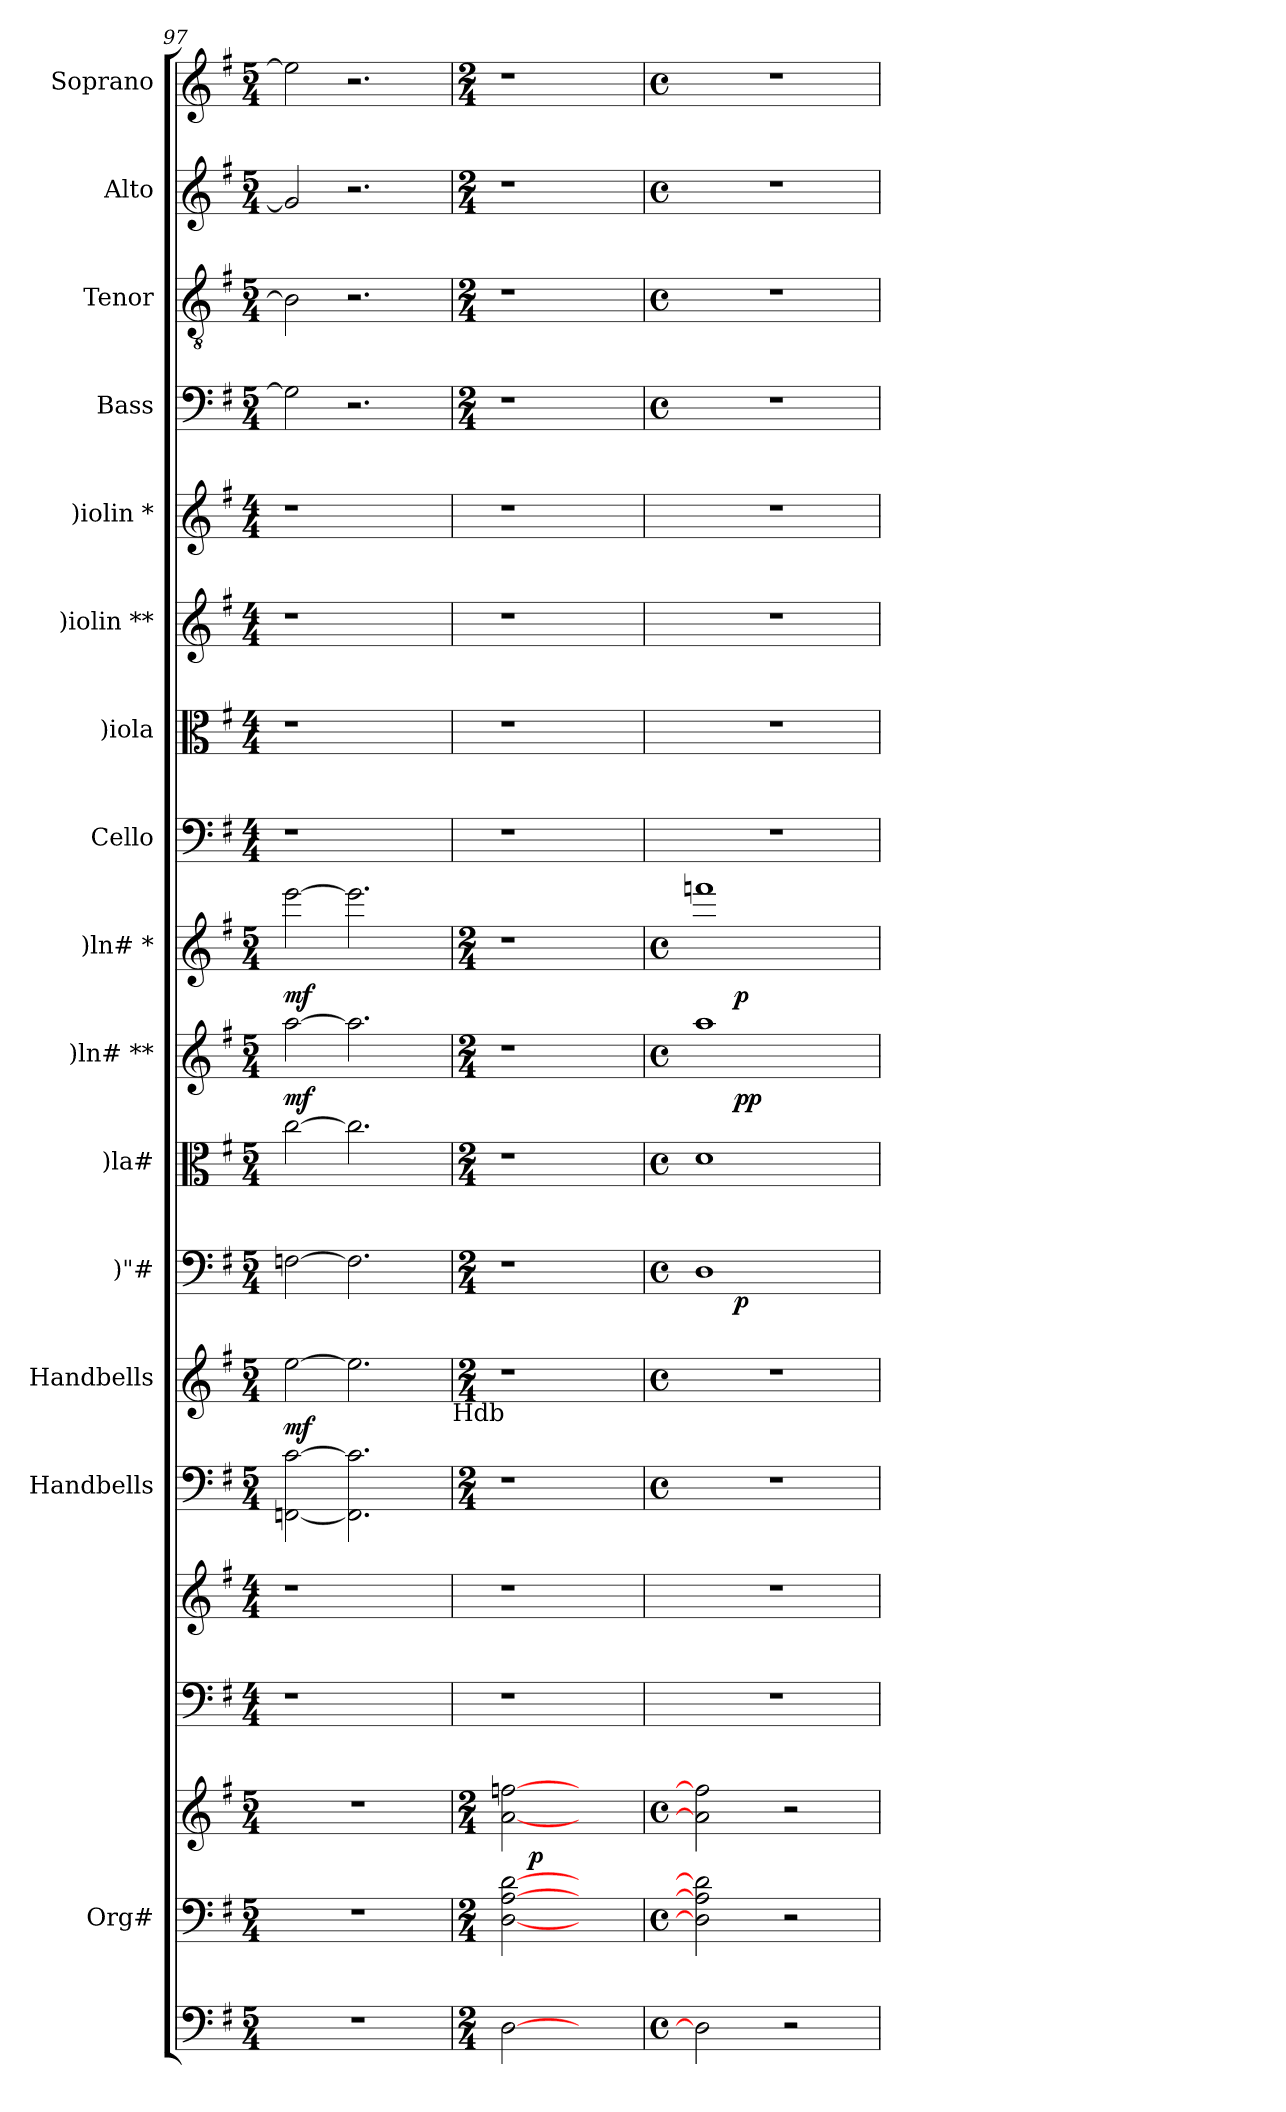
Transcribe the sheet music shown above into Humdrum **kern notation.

**kern	**kern	**kern	**dynam	**kern	**kern	**kern	**dynam	**kern	**kern	**dynam	**kern	**dynam	**kern	**dynam	**kern	**kern	**kern	**kern	**kern	**kern	**text	**kern	**text	**kern	**text	**kern	**text
*part18	*part17	*part17	*part17	*part16	*part15	*part14	*part14	*part13	*part12	*part12	*part11	*part11	*part10	*part10	*part9	*part8	*part7	*part6	*part5	*part4	*part4	*part3	*part3	*part2	*part2	*part1	*part1
*staff19	*staff18	*staff17	*staff17/18	*staff16	*staff15	*staff14	*staff14	*staff13	*staff12	*staff12	*staff11	*staff11	*staff10	*staff10	*staff9	*staff8	*staff7	*staff6	*staff5	*staff4	*staff4	*staff3	*staff3	*staff2	*staff2	*staff1	*staff1
*	*I"Org#	*	*	*	*	*I"Handbells	*	*I"Handbells	*I")"#	*	*I")la#	*	*I")ln# **	*	*I")ln# *	*I"Cello	*I")iola	*I")iolin **	*I")iolin *	*I"Bass	*	*I"Tenor	*	*I"Alto	*	*I"Soprano	*
*	*	*	*	*	*	*	*	*	*	*	*I')la#	*	*I')ln# **	*	*I')ln# *	*	*	*	*	*I'B	*	*I'T	*	*I'A	*	*I'S	*
*clefF4	*clefF4	*clefG2	*	*clefF4	*clefG2	*clefF4	*	*clefG2	*clefF4	*	*clefC3	*	*clefG2	*	*clefG2	*clefF4	*clefC3	*clefG2	*clefG2	*clefF4	*	*clefGv2	*	*clefG2	*	*clefG2	*
*k[f#]	*k[f#]	*k[f#]	*	*k[f#]	*k[f#]	*k[f#]	*	*k[f#]	*k[f#]	*	*k[f#]	*	*k[f#]	*	*k[f#]	*k[f#]	*k[f#]	*k[f#]	*k[f#]	*k[f#]	*	*k[f#]	*	*k[f#]	*	*k[f#]	*
*G:	*G:	*G:	*	*G:	*G:	*G:	*	*G:	*G:	*	*G:	*	*G:	*	*G:	*G:	*G:	*G:	*G:	*G:	*	*G:	*	*G:	*	*G:	*
*M5/4	*M5/4	*M5/4	*	*M4/4	*M4/4	*M5/4	*	*M5/4	*M5/4	*	*M5/4	*	*M5/4	*	*M5/4	*M4/4	*M4/4	*M4/4	*M4/4	*M5/4	*	*M5/4	*	*M5/4	*	*M5/4	*
=97	=97	=97	=97	=97	=97	=97	=97	=97	=97	=97	=97	=97	=97	=97	=97	=97	=97	=97	=97	=97	=97	=97	=97	=97	=97	=97	=97
!LO:N:vis=1	!LO:N:vis=1	!LO:N:vis=1	!	!	!	!	!LO:DY:a	!	!	!LO:DY:a	!	!	!	!	!	!	!	!	!	!	!	!	!	!	!	!	!
!	!	!	!	!	!	!	!	!	!	!LO:DY:n=1:b	!	!LO:DY:a	!	!LO:DY:a	!	!	!	!	!	!	!	!	!	!	!	!	!
4%5r	4%5r	4%5r	.	1r	1r	[<2FFn\ [>2c\	mf	[>2ee\	[>2Fn\	mf mf	[>2cc\	mf	[>2aa\	mf	[>2eee\	1r	1r	1r	1r	2G\]	.	2B\]	.	2g/]	.	2ee\]	.
.	.	.	.	.	.	2.FF\] 2.c\]	.	2.ee\]	2.F\]	.	2.cc\]	.	2.aa\]	.	2.eee\]	.	.	.	.	2.r	.	2.r	.	2.r	.	2.r	.
.	.	.	.	4ryy	4ryy	.	.	.	.	.	.	.	.	.	.	4ryy	4ryy	4ryy	4ryy	.	.	.	.	.	.	.	.
!	!	!	!	!	!	!	!	!LO:TX:b:t=Hdb	!	!	!	!	!	!	!	!	!	!	!	!	!	!	!	!	!	!	!
=98	=98	=98	=98	=98	=98	=98	=98	=98	=98	=98	=98	=98	=98	=98	=98	=98	=98	=98	=98	=98	=98	=98	=98	=98	=98	=98	=98
*M2/4	*M2/4	*M2/4	*	*	*	*M2/4	*	*M2/4	*M2/4	*	*M2/4	*	*M2/4	*	*M2/4	*	*	*	*	*M2/4	*	*M2/4	*	*M2/4	*	*M2/4	*
!	!	!	!	!	!	!LO:N:vis=1	!	!LO:N:vis=1	!LO:N:vis=1	!	!LO:N:vis=1	!	!LO:N:vis=1	!	!LO:N:vis=1	!	!	!	!	!LO:N:vis=1	!	!LO:N:vis=1	!	!LO:N:vis=1	!	!LO:N:vis=1	!
*	*^	*	*	*	*	*	*	*	*	*	*	*	*	*	*	*	*	*	*	*	*	*	*	*	*	*	*
[>2D\	[<2D\ [>2A\ [>2d\	8ryy	[<2a\ [>2ffn\	.	1r	1r	2r	.	2r	2r	.	2r	.	2r	.	2r	1r	1r	1r	1r	2r	.	2r	.	2r	.	2r	.
!	!	!	!	!LO:DY:a=2	!	!	!	!	!	!	!	!	!	!	!	!	!	!	!	!	!	!	!	!	!	!	!	!
.	.	2..ryy	.	p	.	.	.	.	.	.	.	.	.	.	.	.	.	.	.	.	.	.	.	.	.	.	.	.
2ryy	2ryy	.	2ryy	.	.	.	2ryy	.	2ryy	2ryy	.	2ryy	.	2ryy	.	2ryy	.	.	.	.	2ryy	.	2ryy	.	2ryy	.	2ryy	.
*	*v	*v	*	*	*	*	*	*	*	*	*	*	*	*	*	*	*	*	*	*	*	*	*	*	*	*	*	*
=99	=99	=99	=99	=99	=99	=99	=99	=99	=99	=99	=99	=99	=99	=99	=99	=99	=99	=99	=99	=99	=99	=99	=99	=99	=99	=99	=99
*M4/4	*M4/4	*M4/4	*	*	*	*M4/4	*	*M4/4	*M4/4	*	*M4/4	*	*M4/4	*	*M4/4	*	*	*	*	*M4/4	*	*M4/4	*	*M4/4	*	*M4/4	*
*met(c)	*met(c)	*met(c)	*	*	*	*met(c)	*	*met(c)	*met(c)	*	*met(c)	*	*met(c)	*	*met(c)	*	*	*	*	*met(c)	*	*met(c)	*	*met(c)	*	*met(c)	*
*	*	*	*	*	*	*	*	*	*^	*	*^	*	*^	*	*	*	*	*	*	*	*	*	*	*	*	*	*
2D\]	2D\] 2A\] 2d\]	2a\] 2ff\]	.	1r	1r	1r	.	1r	1D	8ryy	.	1d	8ryy	.	1aa	8ryy	.	1fffn	1r	1r	1r	1r	1r	.	1r	.	1r	.	1r	.
.	.	.	.	.	.	.	.	.	.	32ryy	.	.	32ryy	.	.	32ryy	.	.	.	.	.	.	.	.	.	.	.	.	.	.
!	!	!	!	!	!	!	!	!	!	!	!LO:DY:b	!	!	!LO:DY:a	!	!	!	!	!	!	!	!	!	!	!	!	!	!	!	!
!	!	!	!	!	!	!	!	!	!	!	!	!	!	!LO:DY:n=1:b	!	!	!LO:DY:a	!	!	!	!	!	!	!	!	!	!	!	!	!
.	.	.	.	.	.	.	.	.	.	2ryy	p	.	2ryy	p p	.	2ryy	p	.	.	.	.	.	.	.	.	.	.	.	.	.
2r	2r	2r	.	.	.	.	.	.	.	.	.	.	.	.	.	.	.	.	.	.	.	.	.	.	.	.	.	.	.	.
.	.	.	.	.	.	.	.	.	.	4ryy	.	.	4ryy	.	.	4ryy	.	.	.	.	.	.	.	.	.	.	.	.	.	.
.	.	.	.	.	.	.	.	.	.	16.ryy	.	.	16.ryy	.	.	16.ryy	.	.	.	.	.	.	.	.	.	.	.	.	.	.
*	*	*	*	*	*	*	*	*	*v	*v	*	*	*	*	*v	*v	*	*	*	*	*	*	*	*	*	*	*	*	*	*
*	*	*	*	*	*	*	*	*	*	*	*v	*v	*	*	*	*	*	*	*	*	*	*	*	*	*	*	*	*
=	=	=	=	=	=	=	=	=	=	=	=	=	=	=	=	=	=	=	=	=	=	=	=	=	=	=	=
*-	*-	*-	*-	*-	*-	*-	*-	*-	*-	*-	*-	*-	*-	*-	*-	*-	*-	*-	*-	*-	*-	*-	*-	*-	*-	*-	*-
